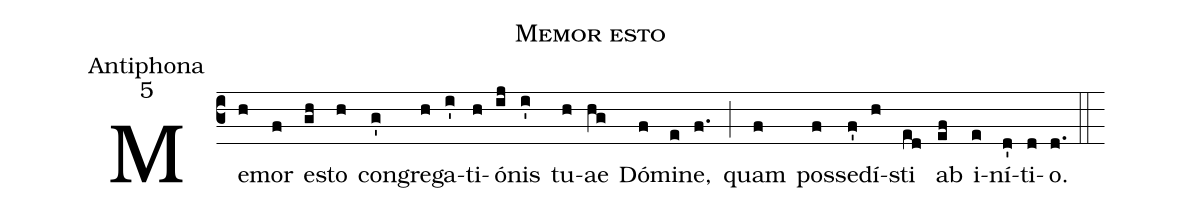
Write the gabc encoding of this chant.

name:Memor esto;
office-part:Antiphona;
mode:5;
%%
(c3) Me(h)mor(f) e(gh)sto(h) con(g')gre(h)ga(i')ti(h)ó(ij)nis(i') tu(h)ae(hg) Dó(f)mi(e)ne,(f.) (;) quam(f) pos(f)se(f')dí(h)sti(ed) ab(ef) i(e)ní(d')ti(d)o.(d.) (::)
